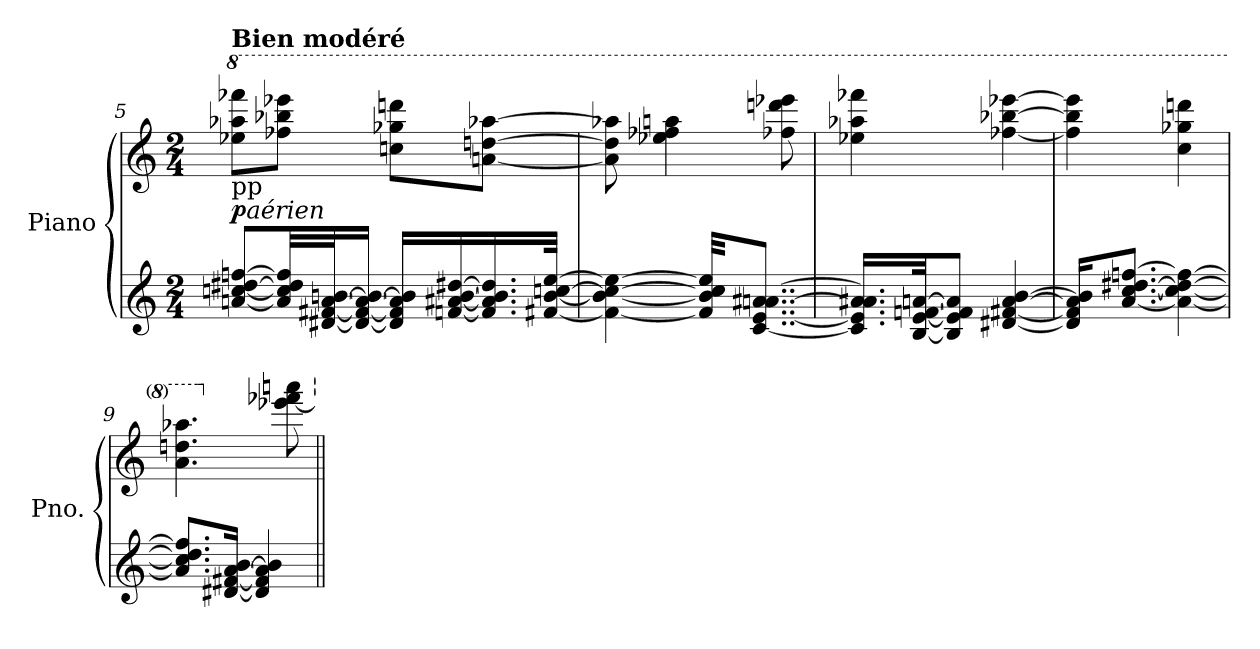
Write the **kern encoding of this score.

**kern	**kern	**dynam
*part1	*part1	*part1
*staff2	*staff1	*staff1/2
*I"Piano	*	*
*I'Pno.	*	*
!!LO:PB:g=z
*clefG2	*clefG2	*
*k[]	*k[]	*
*C:	*C:	*
*M2/4	*M2/4	*
*MM50	*MM50	*
*8va	*	*
*	*8va	*
=5	=5	=5
!	!LO:TX:b:t=pp	!
!	!LO:TX:a:B:t=Bien modéré	!
*^	*	*
[<8aani/ [<8cccni [>8ddd#Xi [>8fffniL	64ryy	8eee-Xi\ 8aaa-Xi 8ffff-XiL	p
.	256.ryy	.	.
!	!LO:TX:a:i:t=aérien	!	!
.	4ryy	.	.
32aai/] 32ccci] 32ddd#i] 32fffi]LL	.	8fff-Xi\ 8bbb-Xi 8eeee-XiJ	.
[<32dd#Xi/ [<32ff#Xi [<32aai [>32bbniJ	.	.	.
16dd#i/_< 16ff#i_< 16aai_< 16bbni_>JJ	.	.	.
16dd#i/] 16ff#i] 16aai] 16bbni]LL	.	8cccni\ 8ggg-Xi 8ddddniL	.
.	8ryy	.	.
[<16ffni/ [<16aa#Xi [>16bbi [>16ddd#Xi	.	.	.
16.ffi/] 16.aa#i] 16.bbi] 16.ddd#i]	.	[<8aani\ [>8dddni [>8aaa-XiJ	.
.	16ryy	.	.
.	32ryy	.	.
[<32ff#Xi/ [<32bbi [>32cccni [>32eeeiJJk	.	.	.
.	128ryy	.	.
.	512ryy	.	.
*v	*v	*	*
=6	=6	=6
4ff#i\_< 4bbi_< 4ccci_> 4eeei_>	8aani\] 8dddni] 8aaa-Xi]	.
.	4eee-Xi\ 4fff-Xi 4aaani	.
32ff#i/] 32bbi] 32ccci] 32eeei]KKL	.	.
[<8..cci/ [<8..eei [<8..aani [>8..aa#XiJ	.	.
.	8fff-Xi\ 8ddddni 8eeee-Xi	.
!!LO:LB:g=z
=7	=7	=7
16.cci/] 16.eei] 16.aani] 16.aa#Xi]LL	4eee-Xi\ 4aaa-Xi 4ffff-Xi	.
[<32bi/ [<32eei [>32ffni [>32aaniJk	.	.
8bi/] 8eei] 8ffi] 8aai]J	.	.
[<4dd#Xi/ [<4ff#Xi [<4aai [>4bbi	[<4fff-Xi\ [>4bbb-Xi [>4eeee-Xi	.
=8	=8	=8
16dd#i/] 16ff#i] 16aai] 16bbi]KL	4fff-i\] 4bbb-i] 4eeee-i]	.
[<8.aai/ [<8.ccci [>8.ddd#Xi [>8.fffniJ	.	.
4aai\_< 4ccci_< 4ddd#i_> 4fffi_>	4ccci\ 4ggg-Xi 4ddddni	.
=9	=9	=9
8.aai/] 8.ccci] 8.ddd#i] 8.fffi]L	4.aai\ 4.dddni 4.aaa-Xi	.
[<16dd#Xi/ [<16ff#Xi [<16aai [>16bbiJk	.	.
4dd#i/] 4ff#i] 4aai] 4bbi]	.	.
*	*X8va	*
.	[<8eee-Xi\ [>8fff-Xi [>8aaani	.
*	*X8va	*
=||	=||	=||
*-	*-	*-
